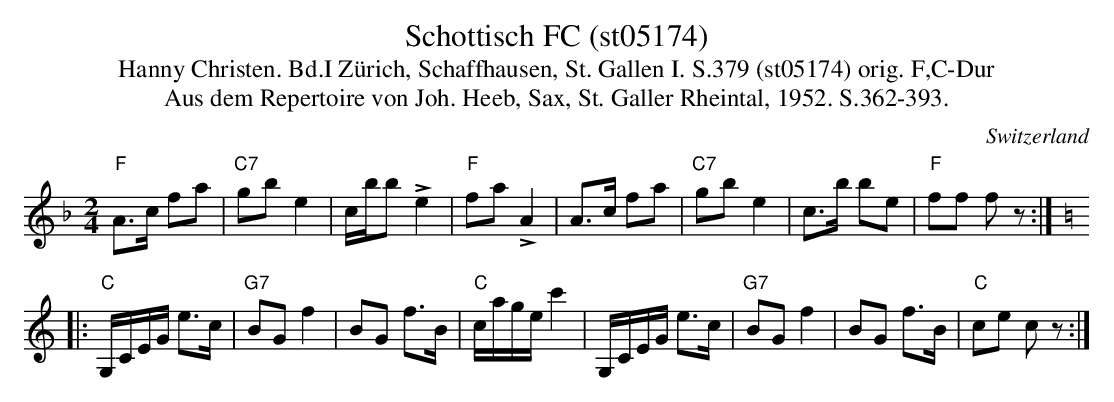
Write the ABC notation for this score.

X:1
T: Schottisch FC (st05174)
T:Hanny Christen. Bd.I Zürich, Schaffhausen, St. Gallen I. S.379 (st05174) orig. F,C-Dur
T: Aus dem Repertoire von Joh. Heeb, Sax, St. Galler Rheintal, 1952. S.362-393.
M:2/4
L:1/8
O:Switzerland
K:F major
"F"A>c fa | "C7"gbe2 | c/b/b !>!e2 | "F"fa !>!A2 | A>c fa | "C7"gbe2 | c>b be | "F"ff fz :| [K:C]
|: "C"G,/C/E/G/ e>c | "G7"BGf2 | BG f>B | "C"c/a/g/e/ c'2 | G,/C/E/G/ e>c | "G7"BGf2 | BG f>B | "C"ce cz :|
